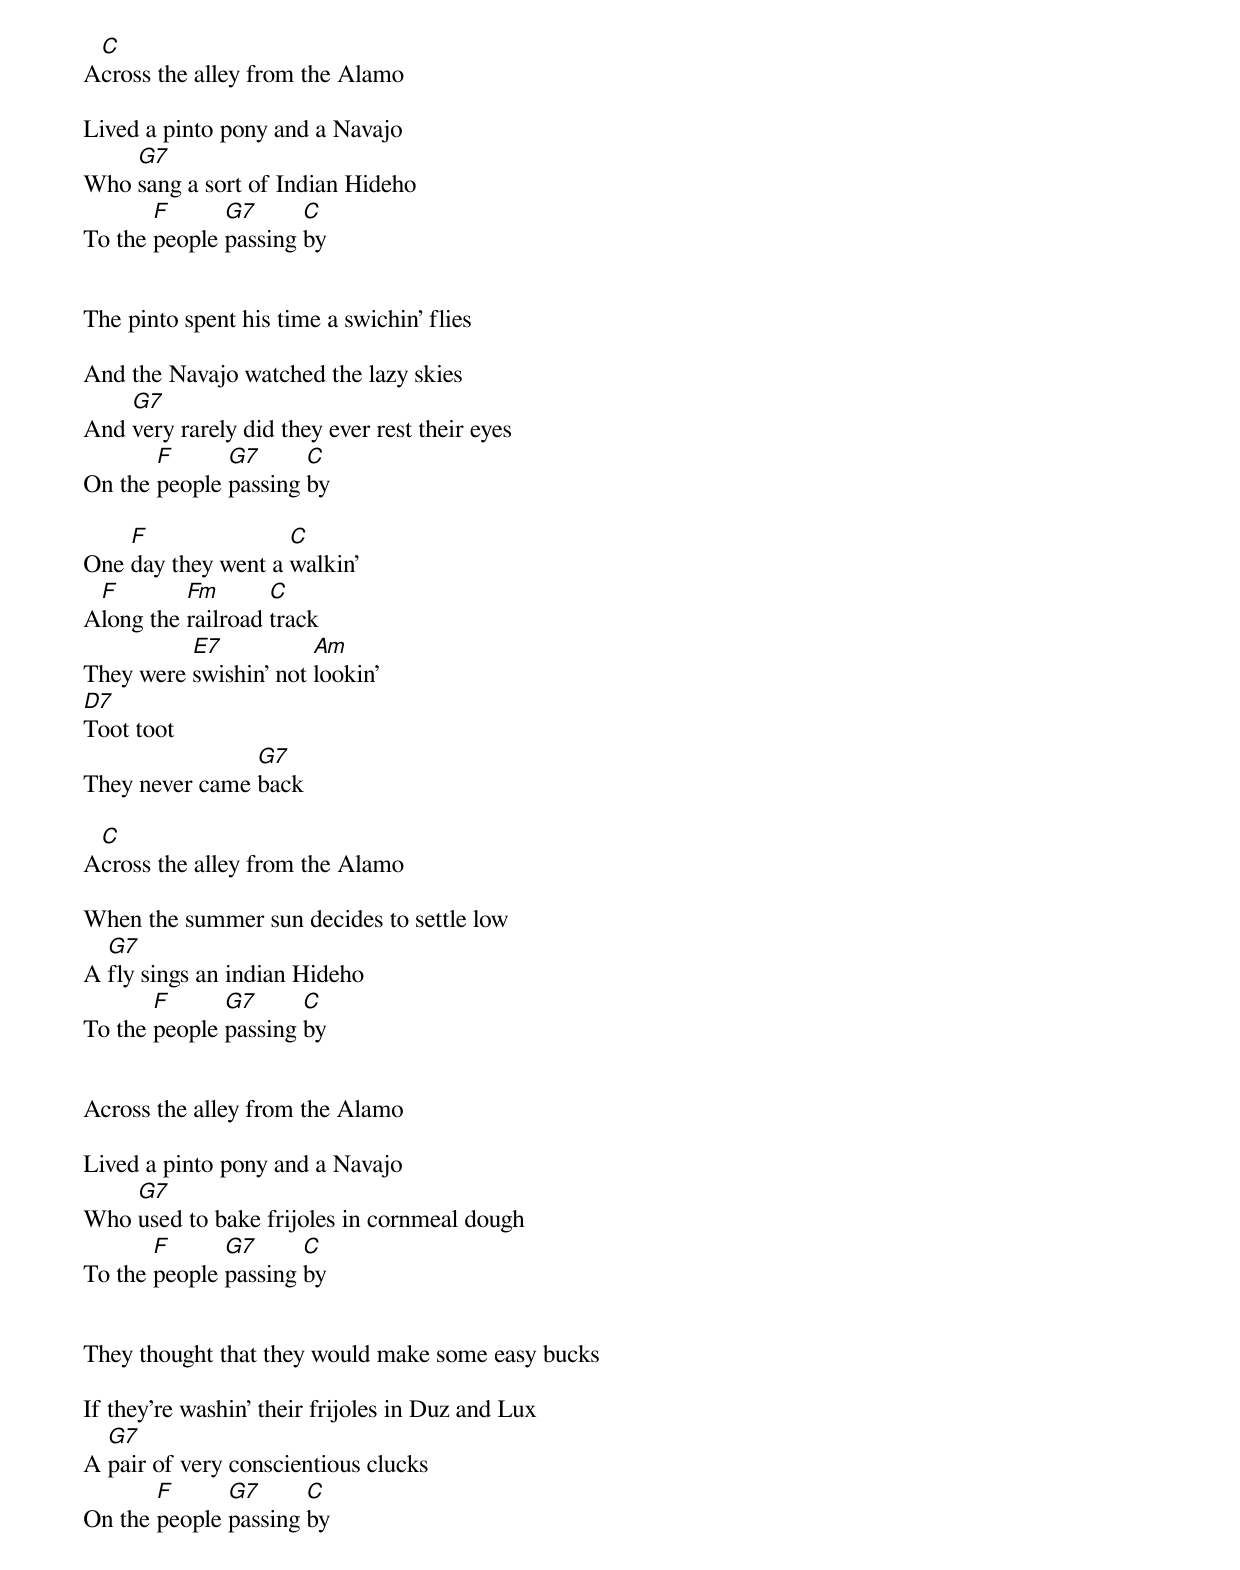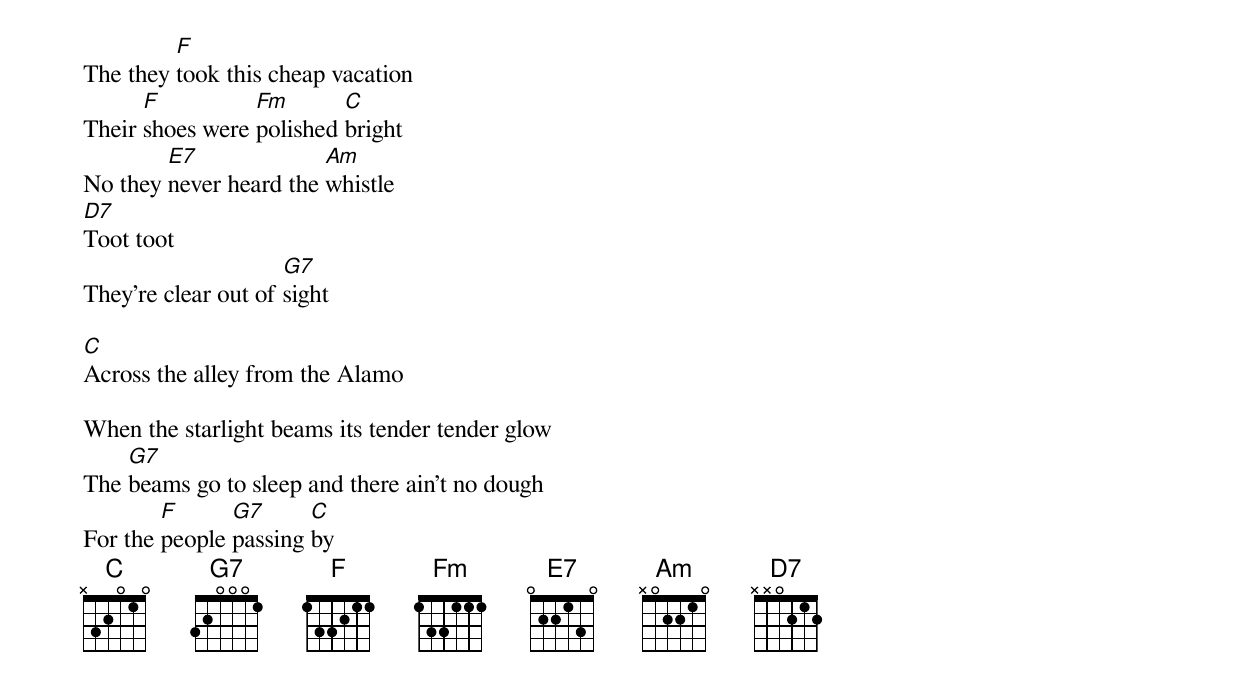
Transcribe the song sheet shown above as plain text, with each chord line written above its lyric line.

 C
Across the alley from the Alamo

Lived a pinto pony and a Navajo
    G7
Who sang a sort of Indian Hideho
       F      G7      C
To the people passing by


The pinto spent his time a swichin' flies

And the Navajo watched the lazy skies
    G7
And very rarely did they ever rest their eyes
       F      G7      C
On the people passing by

    F               C
One day they went a walkin'
 F        Fm       C
Along the railroad track
          E7           Am
They were swishin' not lookin'
D7
Toot toot
                G7
They never came back

 C
Across the alley from the Alamo

When the summer sun decides to settle low
  G7
A fly sings an indian Hideho
       F      G7      C
To the people passing by


Across the alley from the Alamo

Lived a pinto pony and a Navajo
    G7
Who used to bake frijoles in cornmeal dough
       F      G7      C
To the people passing by


They thought that they would make some easy bucks

If they're washin' their frijoles in Duz and Lux
  G7
A pair of very conscientious clucks
       F      G7      C
On the people passing by

         F
The they took this cheap vacation
      F          Fm       C
Their shoes were polished bright
        E7              Am
No they never heard the whistle
D7
Toot toot
                     G7
They're clear out of sight

C
Across the alley from the Alamo

When the starlight beams its tender tender glow
    G7
The beams go to sleep and there ain't no dough
        F      G7      C
For the people passing by
